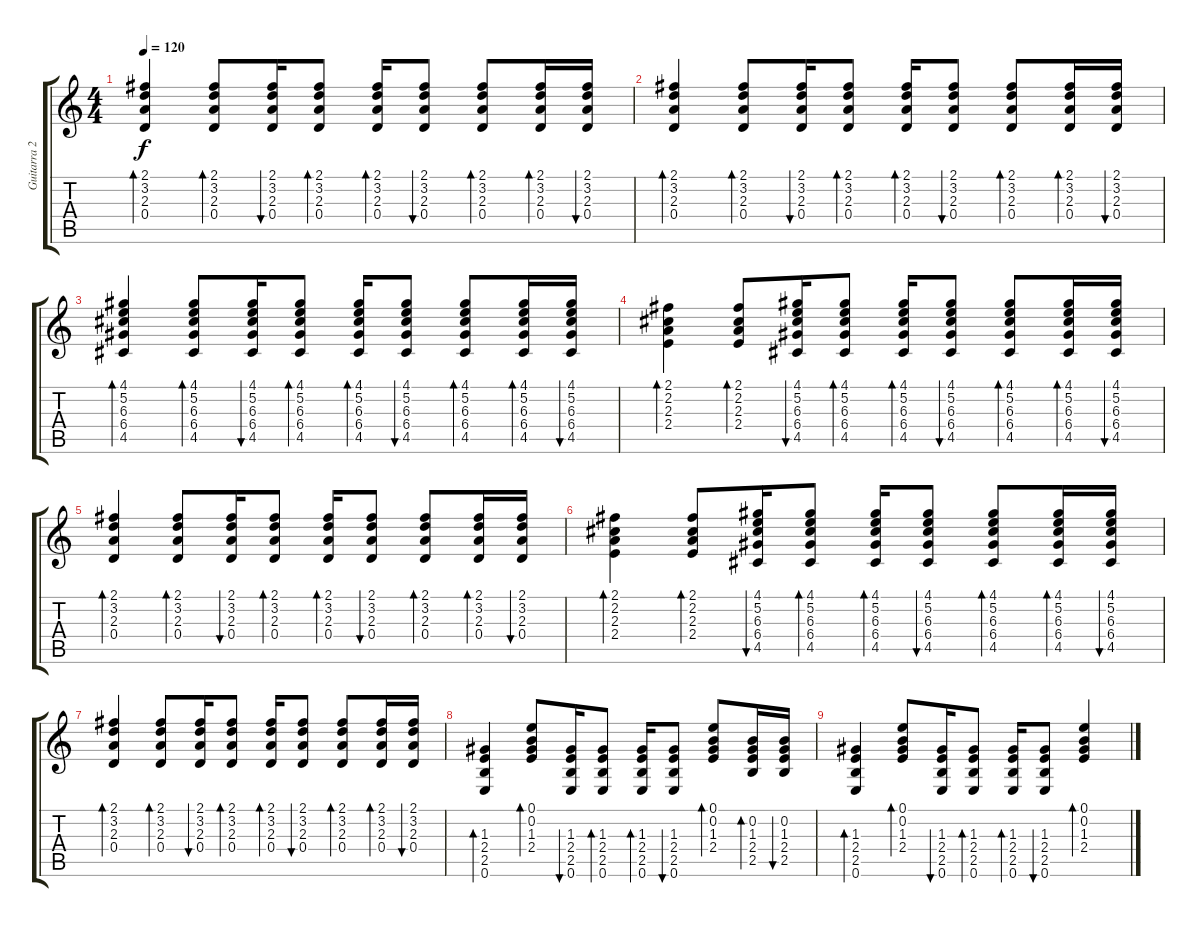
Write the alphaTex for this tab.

\track ("Guitarra 2" "Guitarra 2") {instrument acousticguitarsteel}
\staff {score tabs}
\tuning (E4 B3 G3 D3 A2 E2) {hide}
\ts (4 4)
\tempo 120
\clef g2
\ks c
(2.1 3.2 2.3 0.4).4{bd 60 dy f} (2.1 3.2 2.3 0.4).8{bd 60} (2.1 3.2 2.3 0.4).16{bu 30} (2.1 3.2 2.3 0.4).8{bd 60} (2.1 3.2 2.3 0.4).16{bd 30} (2.1 3.2 2.3 0.4).8{bu 60} (2.1 3.2 2.3 0.4).8{bd 60} (2.1 3.2 2.3 0.4).16{bd 30} (2.1 3.2 2.3 0.4).16{bu 30} |
(2.1 3.2 2.3 0.4).4{bd 60} (2.1 3.2 2.3 0.4).8{bd 60} (2.1 3.2 2.3 0.4).16{bu 30} (2.1 3.2 2.3 0.4).8{bd 60} (2.1 3.2 2.3 0.4).16{bd 30} (2.1 3.2 2.3 0.4).8{bu 60} (2.1 3.2 2.3 0.4).8{bd 60} (2.1 3.2 2.3 0.4).16{bd 30} (2.1 3.2 2.3 0.4).16{bu 30} |
(4.1 5.2 6.3 6.4 4.5).4{bd 60} (4.1 5.2 6.3 6.4 4.5).8{bd 60} (4.1 5.2 6.3 6.4 4.5).16{bu 30} (4.1 5.2 6.3 6.4 4.5).8{bd 60} (4.1 5.2 6.3 6.4 4.5).16{bd 30} (4.1 5.2 6.3 6.4 4.5).8{bu 60} (4.1 5.2 6.3 6.4 4.5).8{bd 60} (4.1 5.2 6.3 6.4 4.5).16{bd 30} (4.1 5.2 6.3 6.4 4.5).16{bu 30} |
(2.1 2.2 2.3 2.4).4{bd 60} (2.1 2.2 2.3 2.4).8{bd 60} (4.1 5.2 6.3 6.4 4.5).16{bu 30} (4.1 5.2 6.3 6.4 4.5).8{bd 60} (4.1 5.2 6.3 6.4 4.5).16{bd 30} (4.1 5.2 6.3 6.4 4.5).8{bu 60} (4.1 5.2 6.3 6.4 4.5).8{bd 60} (4.1 5.2 6.3 6.4 4.5).16{bd 30} (4.1 5.2 6.3 6.4 4.5).16{bu 30} |
(2.1 3.2 2.3 0.4).4{bd 60} (2.1 3.2 2.3 0.4).8{bd 60} (2.1 3.2 2.3 0.4).16{bu 30} (2.1 3.2 2.3 0.4).8{bd 60} (2.1 3.2 2.3 0.4).16{bd 30} (2.1 3.2 2.3 0.4).8{bu 60} (2.1 3.2 2.3 0.4).8{bd 60} (2.1 3.2 2.3 0.4).16{bd 30} (2.1 3.2 2.3 0.4).16{bu 30} |
(2.1 2.2 2.3 2.4).4{bd 60} (2.1 2.2 2.3 2.4).8{bd 60} (4.1 5.2 6.3 6.4 4.5).16{bu 30} (4.1 5.2 6.3 6.4 4.5).8{bd 60} (4.1 5.2 6.3 6.4 4.5).16{bd 30} (4.1 5.2 6.3 6.4 4.5).8{bu 60} (4.1 5.2 6.3 6.4 4.5).8{bd 60} (4.1 5.2 6.3 6.4 4.5).16{bd 30} (4.1 5.2 6.3 6.4 4.5).16{bu 30} |
(2.1 3.2 2.3 0.4).4{bd 60} (2.1 3.2 2.3 0.4).8{bd 60} (2.1 3.2 2.3 0.4).16{bu 30} (2.1 3.2 2.3 0.4).8{bd 60} (2.1 3.2 2.3 0.4).16{bd 30} (2.1 3.2 2.3 0.4).8{bu 60} (2.1 3.2 2.3 0.4).8{bd 60} (2.1 3.2 2.3 0.4).16{bd 30} (2.1 3.2 2.3 0.4).16{bu 30} |
(1.3 2.4 2.5 0.6).4{bd 60} (0.1 0.2 1.3 2.4).8{bd 60} (1.3 2.4 2.5 0.6).16{bu 30} (1.3 2.4 2.5 0.6).8{bd 60} (1.3 2.4 2.5 0.6).16{bd 30} (1.3 2.4 2.5 0.6).8{bu 60} (0.1 0.2 1.3 2.4).8{bd 60} (0.2 1.3 2.4 2.5).16{bd 30} (0.2 1.3 2.4 2.5).16{bu 30} |
(1.3 2.4 2.5 0.6).4{bd 60} (0.1 0.2 1.3 2.4).8{bd 60} (1.3 2.4 2.5 0.6).16{bu 30} (1.3 2.4 2.5 0.6).8{bd 60} (1.3 2.4 2.5 0.6).16{bd 30} (1.3 2.4 2.5 0.6).8{bu 60} (0.1 0.2 1.3 2.4).4{bd 120}
